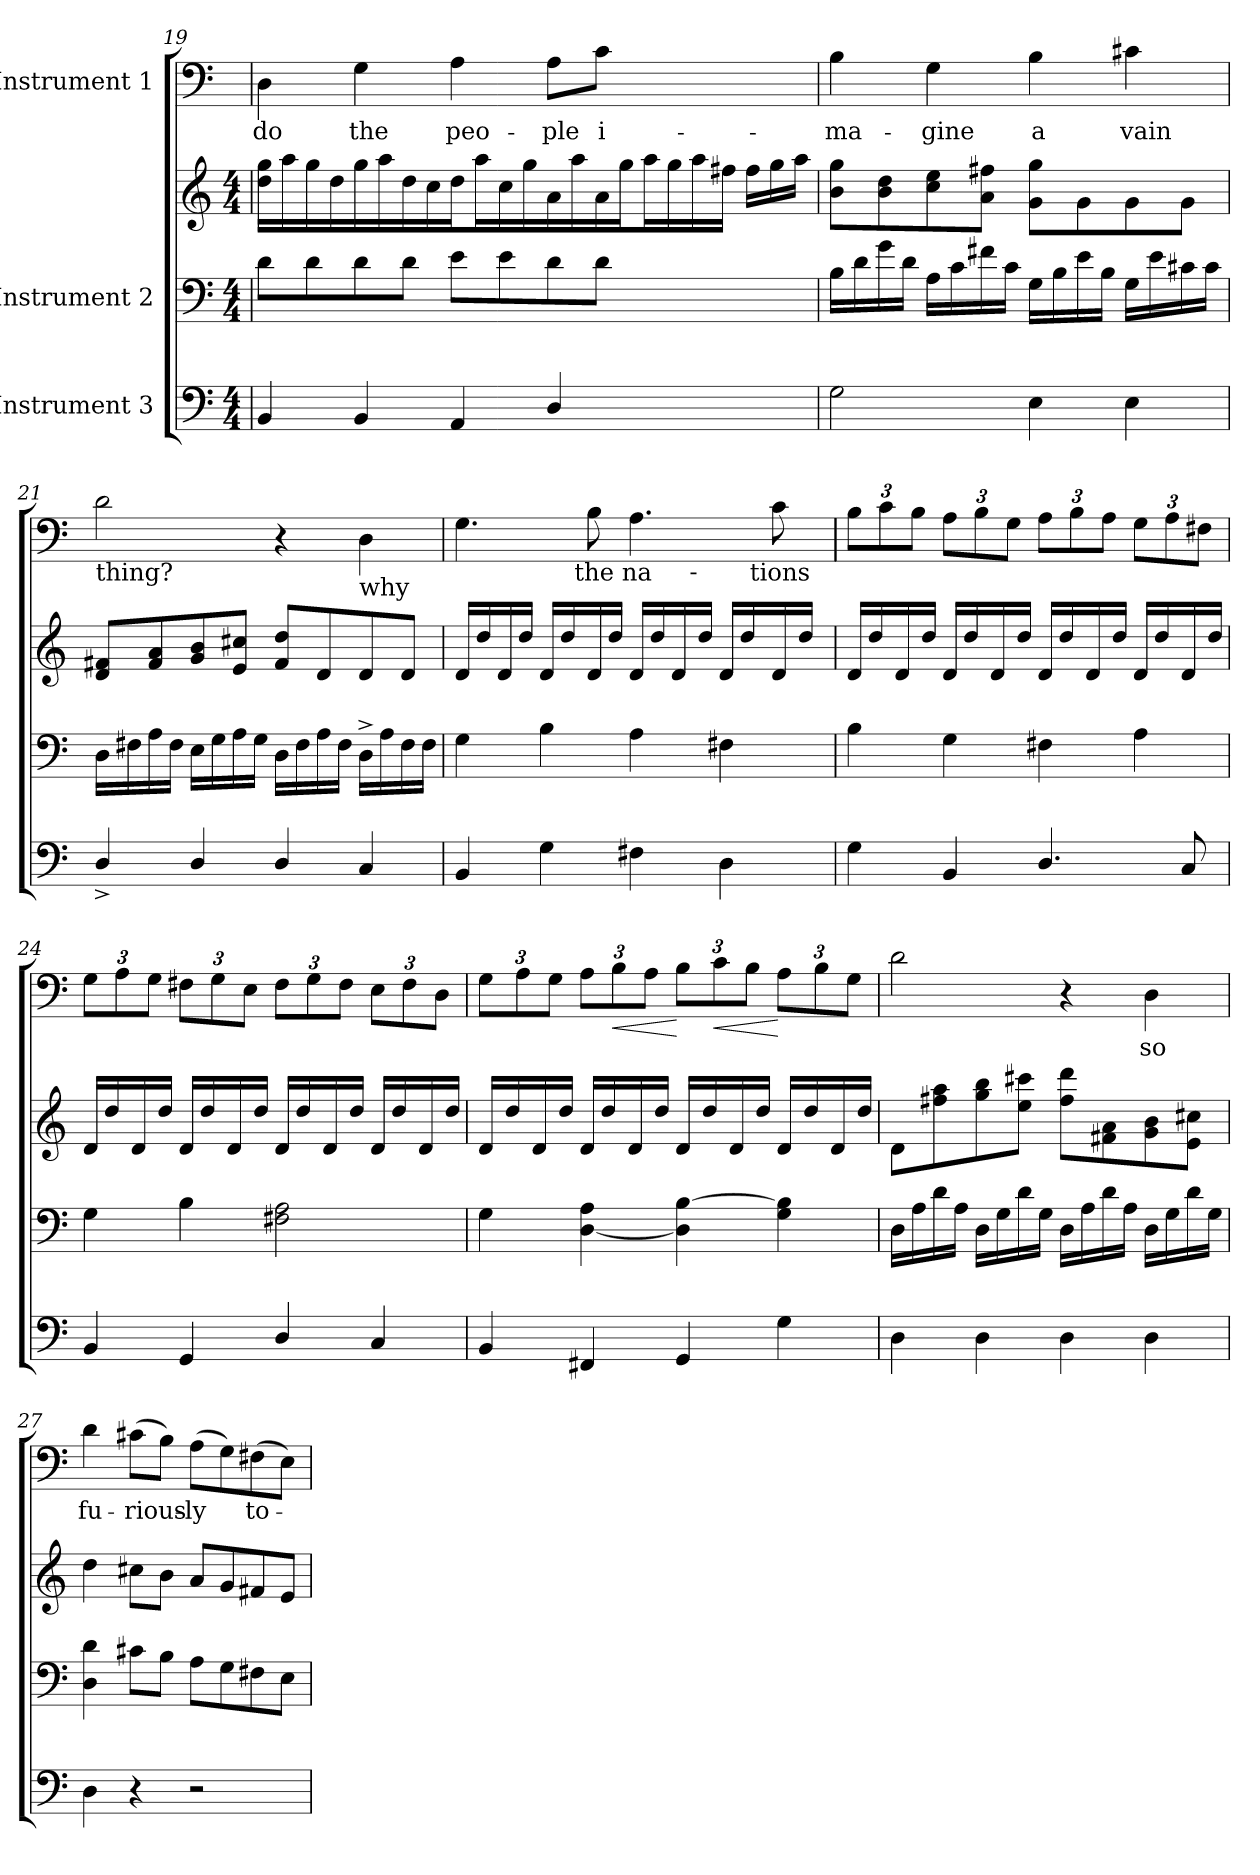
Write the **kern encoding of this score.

**kern	**kern	**kern	**kern	**text	**dynam
*part3	*part2	*part2	*part1	*part1	*part1
*staff4	*staff3	*staff2	*staff1	*staff1	*staff1
*I"Instrument 3	*I"Instrument 2	*	*I"Instrument 1	*	*
*clefF4	*clefF4	*clefG2	*clefF4	*	*
*M4/4	*M4/4	*M4/4	*	*	*
=19	=19	=19	=19!	=19!	=19!
!	!	!	!	!LO:LY:b:cj	!
4BB/	8d\L	16gg\ 16dd\L	4D\	do	.
.	.	16aa\	.	.	.
.	8d\	16gg\	.	.	.
.	.	16dd\	.	.	.
!	!	!	!	!LO:LY:b:cj	!
4BB/	8d\	16gg\L	4G\	the	.
.	.	16aa\J	.	.	.
.	8d\J	16dd\	.	.	.
.	.	16cc\L	.	.	.
!	!	!	!	!LO:LY:b:cj	!
4AA/	8e\L	16dd\J	4A\	peo-	.
.	.	16aa\L	.	.	.
.	8e\	16cc\	.	.	.
.	.	16gg\	.	.	.
!	!	!	!	!LO:LY:b:cj	!
4D/	8d\	16a\L	8A\L	-ple	.
.	.	16aa\J	.	.	.
!	!	!	!	!LO:LY:b:cj	!
.	8d\J	16a\	8c\J	i-	.
.	.	16gg\J	.	.	.
4..ryy	4..ryy	16aa\L	4..ryy	.	.
.	.	16gg\	.	.	.
.	.	16aa\J	.	.	.
.	.	16ff#X\J	.	.	.
.	.	16ff#\L	.	.	.
.	.	16gg\	.	.	.
.	.	16aa\J	.	.	.
=20	=20	=20	=20!	=20!	=20!
*	*^	*^	*	*	*
!	!	!	!	!	!	!LO:LY:b:cj	!
2G\	2ryy	16B\L	8b\ 8gg\L	2ryy	4B\	-ma-	.
.	.	16d\	.	.	.	.	.
.	.	16g\	8b\ 8dd\	.	.	.	.
.	.	16d\J	.	.	.	.	.
!	!	!	!	!	!	!LO:LY:b:cj	!
.	.	16A\L	8ee\ 8cc\	.	4G\	-gine	.
.	.	16c\	.	.	.	.	.
.	.	16f#X\	8ff#X\ 8a\J	.	.	.	.
.	.	16c\J	.	.	.	.	.
!	!	!	!	!	!	!LO:LY:b:cj	!
4E\	16G\L	2ryy	2ryy	8g\ 8gg\L	4B\	a	.
.	16B\	.	.	.	.	.	.
.	16e\	.	.	8g\	.	.	.
.	16B\J	.	.	.	.	.	.
!	!	!	!	!	!	!LO:LY:b:cj	!
4E\	16G\L	.	.	8g\	4c#X\	vain	.
.	16e\	.	.	.	.	.	.
.	16c#X\	.	.	8g\J	.	.	.
.	16c#\J	.	.	.	.	.	.
*	*v	*v	*	*	*	*	*
*	*	*v	*v	*	*	*
!!LO:LB:g=z
=21	=21	=21	=21!	=21!	=21!
!	!	!	!LO:TX:b:t=thing?	!	!
4D^>/	16D\L	8d/ 8f#X/L	2d\	.	.
.	16F#X\	.	.	.	.
.	16A\	8a/ 8f#/	.	.	.
.	16F#\J	.	.	.	.
4D/	16E\L	8b/ 8g/	.	.	.
.	16G\	.	.	.	.
.	16A\	8e/ 8cc#X/J	.	.	.
.	16G\J	.	.	.	.
4D/	16D\L	8dd/ 8f#/L	4r	.	.
.	16F#\	.	.	.	.
.	16A\	8d/	.	.	.
.	16F#\J	.	.	.	.
!	!	!	!LO:TX:b:t=why	!	!
4C/	16D^<\L	8d/	4D\	.	.
.	16A\	.	.	.	.
.	16F#\	8d/J	.	.	.
.	16F#\J	.	.	.	.
=22	=22	=22	=22!	=22!	=22!
*	*^	*^	*	*	*
!	!	!	!	!	!LO:TX:b:t=do	!	!
*	*	*	*	*	*^	*	*
*	*	*	*	*	*	*^	*	*
*	*	*	*	*	*	*	*^	*	*
4BB/	4G\	4ryy	4ryy	16d/L	4.G\	4ryy	2ryy	2ryy	.	.
.	.	.	.	16dd/	.	.	.	.	.	.
.	.	.	.	16d/	.	.	.	.	.	.
.	.	.	.	16dd/J	.	.	.	.	.	.
4G\	2ryy	4B\	16d/L	2ryy	.	16.ryy	.	.	.	.
.	.	.	16dd/	.	.	.	.	.	.	.
!	!	!	!	!	!	!LO:TX:b:t=the na	!	!	!	!
.	.	.	.	.	.	2ryy	.	.	.	.
.	.	.	16d/	.	8B\	.	.	.	.	.
.	.	.	16dd/J	.	.	.	.	.	.	.
4F#X\	.	4A\	16d/L	.	4.A\	.	8ryy	4ryy	.	.
.	.	.	16dd/	.	.	.	.	.	.	.
.	.	.	16d/	.	.	.	32.ryy	.	.	.
!	!	!	!	!	!	!	!LO:TX:b:t=-	!	!	!
.	.	.	.	.	.	.	4ryy	.	.	.
.	.	.	16dd/J	.	.	.	.	.	.	.
4D\	4F#X\	4ryy	4ryy	16d/L	.	.	.	16ryy	.	.
.	.	.	.	16dd/	.	.	.	64ryy	.	.
!	!	!	!	!	!	!	!	!LO:TX:b:t=tions	!	!
.	.	.	.	.	.	.	.	8ryy	.	.
.	.	.	.	.	.	8ryy	.	.	.	.
.	.	.	.	16d/	8c\	.	.	.	.	.
.	.	.	.	.	.	.	16ryy	.	.	.
.	.	.	.	16dd/J	.	.	.	.	.	.
.	.	.	.	.	.	.	.	32.ryy	.	.
.	.	.	.	.	.	32ryy	.	.	.	.
.	.	.	.	.	.	.	64ryy	.	.	.
=23	=23	=23	=23	=23	=23!	=23!	=23!	=23!	=23!	=23!
!	!	!	!	!	!LO:TX:b:t=rage	!	!	!	!	!
*	*	*	*	*	*v	*v	*v	*v	*	*
4G\	4B\	4ryy	4ryy	16d/L	12B\L	.	.
.	.	.	.	16dd/	.	.	.
.	.	.	.	.	12c\	.	.
.	.	.	.	16d/	.	.	.
.	.	.	.	.	12B\J	.	.
.	.	.	.	16dd/J	.	.	.
4BB/	2ryy	4G\	16d/L	2ryy	12A\L	.	.
.	.	.	16dd/	.	.	.	.
.	.	.	.	.	12B>\	.	.
.	.	.	16d/	.	.	.	.
.	.	.	.	.	12G\J	.	.
.	.	.	16dd/J	.	.	.	.
4.D/	.	4F#X\	16d/L	.	12A\L	.	.
.	.	.	16dd/	.	.	.	.
.	.	.	.	.	12B\	.	.
.	.	.	16d/	.	.	.	.
.	.	.	.	.	12A\J	.	.
.	.	.	16dd/J	.	.	.	.
.	4A\	4ryy	4ryy	16d/L	12G\L	.	.
.	.	.	.	16dd/	.	.	.
.	.	.	.	.	12A\	.	.
8C/	.	.	.	16d/	.	.	.
.	.	.	.	.	12F#X\J	.	.
.	.	.	.	16dd/J	.	.	.
*	*v	*v	*	*	*	*	*
*	*	*v	*v	*	*	*
=24	=24	=24	=24!	=24!	=24!
4BB/	4G\	16d/L	12G\L	.	.
.	.	16dd/	.	.	.
.	.	.	12A\	.	.
.	.	16d/	.	.	.
.	.	.	12G\J	.	.
.	.	16dd/J	.	.	.
4GG/	4B\	16d/L	12F#X\L	.	.
.	.	16dd/	.	.	.
.	.	.	12G\	.	.
.	.	16d/	.	.	.
.	.	.	12E\J	.	.
.	.	16dd/J	.	.	.
4D/	2F#X\ 2A\	16d/L	12F#\L	.	.
.	.	16dd/	.	.	.
.	.	.	12G\	.	.
.	.	16d/	.	.	.
.	.	.	12F#\J	.	.
.	.	16dd/J	.	.	.
4C/	.	16d/L	12E\L	.	.
.	.	16dd/	.	.	.
.	.	.	12F#\	.	.
.	.	16d/	.	.	.
.	.	.	12D\J	.	.
.	.	16dd/J	.	.	.
!!LO:LB:g=z
=25	=25	=25	=25!	=25!	=25!
*	*	*	*Xbrackettup	*	*
*	*	*	*^	*	*
4BB/	4G\	16d/L	12G\L	64ryy	.	.
.	.	.	.	2ryy	.	.
.	.	16dd/	.	.	.	.
.	.	.	12A\	.	.	.
.	.	16d/	.	.	.	.
.	.	.	12G\J	.	.	.
.	.	16dd/J	.	.	.	.
4FF#X/	4A\ [<4D\	16d/L	12A\L	.	.	.
.	.	16dd/	.	.	.	.
!	!	!	!	!	!	!LO:HP:b
.	.	.	12B\	.	.	<
.	.	16d/	.	.	.	.
.	.	.	12A\J	.	.	.
.	.	16dd/J	.	.	.	.
4GG/	[>4B\ 4D\]	16d/L	12B\L	.	.	[
.	.	.	.	4ryy	.	.
.	.	16dd/	.	.	.	.
!	!	!	!	!	!	!LO:HP:b
.	.	.	12c\	.	.	<
.	.	16d/	.	.	.	.
.	.	.	12B\J	.	.	.
.	.	16dd/J	.	.	.	.
4G\	4B\] 4G\	16d/L	12A\L	.	.	[
.	.	.	.	8...ryy	.	.
.	.	16dd/	.	.	.	.
.	.	.	12B\	.	.	.
.	.	16d/	.	.	.	.
.	.	.	12G\J	.	.	.
.	.	16dd/J	.	.	.	.
*	*	*	*v	*v	*	*
=26	=26	=26	=26!	=26!	=26!
4D\	16D\L	8d\L	2d\	.	.
.	16A\	.	.	.	.
.	16d\	8ff#X\ 8aa\	.	.	.
.	16A\J	.	.	.	.
4D\	16D\L	8bb\ 8gg\	.	.	.
.	16G\	.	.	.	.
.	16d\	8ee\ 8ccc#X\J	.	.	.
.	16G\J	.	.	.	.
4D\	16D\L	8ddd\ 8ff#\L	4r	.	.
.	16A\	.	.	.	.
.	16d\	8a\ 8f#X\	.	.	.
.	16A\J	.	.	.	.
!	!	!	!	!LO:LY:b:cj	!
4D\	16D\L	8g\ 8b\	4D\	so	.
.	16G\	.	.	.	.
.	16d\	8cc#X\ 8e\J	.	.	.
.	16G\J	.	.	.	.
=27	=27	=27	=27!	=27!	=27!
!	!	!	!	!LO:LY:b:cj	!
4D\	4D\ 4d\	4dd\	4d\	fu-	.
!	!	!	!	!LO:LY:b:cj	!
4r	8c#X\L	8cc#X\L	(>8c#X\L	-rious-	.
.	8B\J	8b\J	8B\J)	.	.
!	!	!	!	!LO:LY:b:cj	!
2r	8A\L	8a/L	(>8A\L	-ly	.
.	8G\	8g/	8G\)	.	.
!	!	!	!	!LO:LY:b:cj	!
.	8F#X\	8f#X/	(>8F#X\	to-	.
.	8E\J	8e/J	8E\J)	.	.
=	=	=	=!	=!	=!
*-	*-	*-	*-	*-	*-
